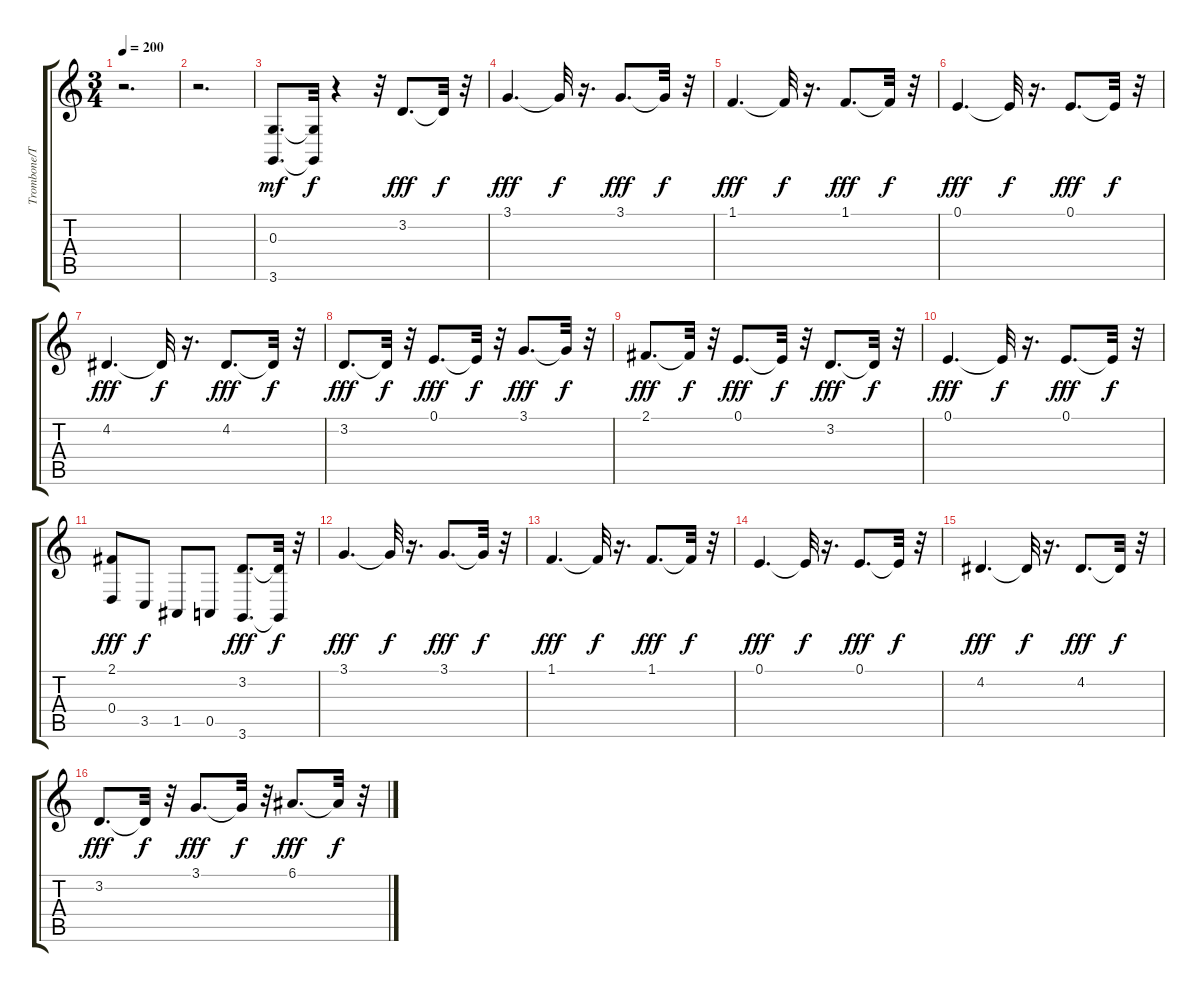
\track ("Trombone/Tuba." "Trombone/T") {instrument trombone}
\staff {score tabs}
\tuning (E4 B3 G3 D3 A2 E2) {hide}
\ts (3 4)
\tempo 200
\clef g2
\ks c
r.2{d dy f} |
r.2{d} |
(0.3 3.6).8{d dy mf} (0.3{t} 3.6{t}).32{dy f} r.4 r.32 3.2.8{d dy fff} 3.2{t}.32{dy f} r.32 |
3.1.4{d dy fff} 3.1{t}.32{dy f} r.16{d} 3.1.8{d dy fff} 3.1{t}.32{dy f} r.32 |
1.1.4{d dy fff} 1.1{t}.32{dy f} r.16{d} 1.1.8{d dy fff} 1.1{t}.32{dy f} r.32 |
0.1.4{d dy fff} 0.1{t}.32{dy f} r.16{d} 0.1.8{d dy fff} 0.1{t}.32{dy f} r.32 |
4.2.4{d dy fff} 4.2{t}.32{dy f} r.16{d} 4.2.8{d dy fff} 4.2{t}.32{dy f} r.32 |
3.2.8{d dy fff} 3.2{t}.32{dy f} r.32 0.1.8{d dy fff} 0.1{t}.32{dy f} r.32 3.1.8{d dy fff} 3.1{t}.32{dy f} r.32 |
2.1.8{d dy fff} 2.1{t}.32{dy f} r.32 0.1.8{d dy fff} 0.1{t}.32{dy f} r.32 3.2.8{d dy fff} 3.2{t}.32{dy f} r.32 |
0.1.4{d dy fff} 0.1{t}.32{dy f} r.16{d} 0.1.8{d dy fff} 0.1{t}.32{dy f} r.32 |
(2.1 0.4).8{dy fff} 3.5.8{dy f} 1.5.8 0.5.8 (3.2 3.6).8{d dy fff} (3.2{t} 3.6{t}).32{dy f} r.32 |
3.1.4{d dy fff} 3.1{t}.32{dy f} r.16{d} 3.1.8{d dy fff} 3.1{t}.32{dy f} r.32 |
1.1.4{d dy fff} 1.1{t}.32{dy f} r.16{d} 1.1.8{d dy fff} 1.1{t}.32{dy f} r.32 |
0.1.4{d dy fff} 0.1{t}.32{dy f} r.16{d} 0.1.8{d dy fff} 0.1{t}.32{dy f} r.32 |
4.2.4{d dy fff} 4.2{t}.32{dy f} r.16{d} 4.2.8{d dy fff} 4.2{t}.32{dy f} r.32 |
3.2.8{d dy fff} 3.2{t}.32{dy f} r.32 3.1.8{d dy fff} 3.1{t}.32{dy f} r.32 6.1.8{d dy fff} 6.1{t}.32{dy f} r.32
